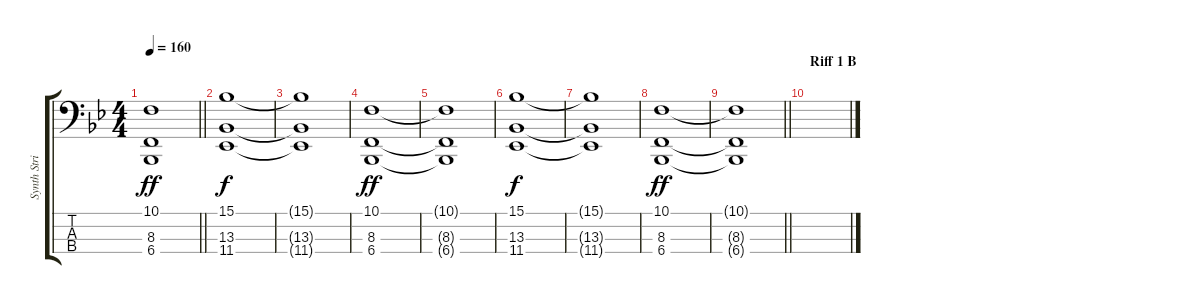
\track ("Synth Strings" "Synth Stri") {instrument synthstrings1}
\staff {score tabs}
\tuning (G2 D2 A1 E1) {hide}
\ts (4 4)
\tempo 160
\clef f4
\barLineRight lightlight
\ks bb
(10.1{t} 8.3{t} 6.4{t}).1{dy ff} |
(15.1 13.3 11.4).1{dy f} |
(15.1{t} 13.3{t} 11.4{t}).1 |
(10.1 8.3 6.4).1{dy ff} |
(10.1{t} 8.3{t} 6.4{t}).1 |
(15.1 13.3 11.4).1{dy f} |
(15.1{t} 13.3{t} 11.4{t}).1 |
(10.1 8.3 6.4).1{dy ff} |
\barLineRight lightlight
(10.1{t} 8.3{t} 6.4{t}).1 |
\section ("" "Riff 1 B")
